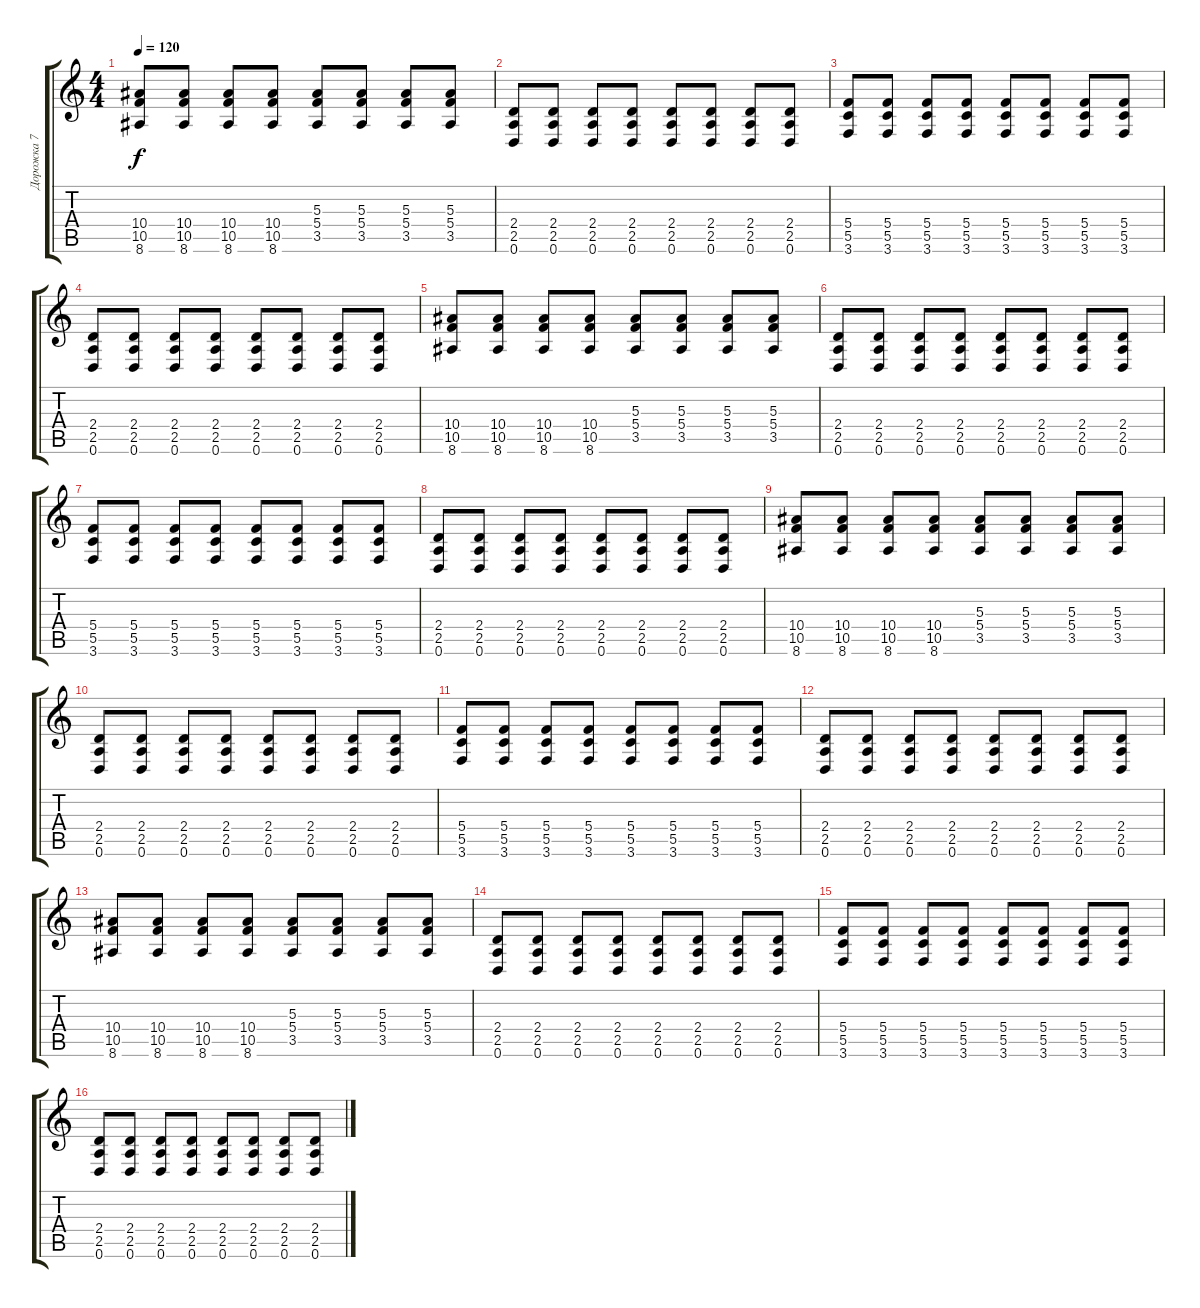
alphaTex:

\track ("Дорожка 7" "Дорожка 7") {instrument distortionguitar}
\staff {score tabs}
\tuning (D4 A3 F3 C3 G2 D2) {hide}
\ts (4 4)
\tempo 120
\clef g2
\ks c
(10.4 10.5 8.6).8{dy f} (10.4 10.5 8.6).8 (10.4 10.5 8.6).8 (10.4 10.5 8.6).8 (5.3 5.4 3.5).8 (5.3 5.4 3.5).8 (5.3 5.4 3.5).8 (5.3 5.4 3.5).8 |
(2.4 2.5 0.6).8 (2.4 2.5 0.6).8 (2.4 2.5 0.6).8 (2.4 2.5 0.6).8 (2.4 2.5 0.6).8 (2.4 2.5 0.6).8 (2.4 2.5 0.6).8 (2.4 2.5 0.6).8 |
(5.4 5.5 3.6).8 (5.4 5.5 3.6).8 (5.4 5.5 3.6).8 (5.4 5.5 3.6).8 (5.4 5.5 3.6).8 (5.4 5.5 3.6).8 (5.4 5.5 3.6).8 (5.4 5.5 3.6).8 |
(2.4 2.5 0.6).8 (2.4 2.5 0.6).8 (2.4 2.5 0.6).8 (2.4 2.5 0.6).8 (2.4 2.5 0.6).8 (2.4 2.5 0.6).8 (2.4 2.5 0.6).8 (2.4 2.5 0.6).8 |
(10.4 10.5 8.6).8 (10.4 10.5 8.6).8 (10.4 10.5 8.6).8 (10.4 10.5 8.6).8 (5.3 5.4 3.5).8 (5.3 5.4 3.5).8 (5.3 5.4 3.5).8 (5.3 5.4 3.5).8 |
(2.4 2.5 0.6).8 (2.4 2.5 0.6).8 (2.4 2.5 0.6).8 (2.4 2.5 0.6).8 (2.4 2.5 0.6).8 (2.4 2.5 0.6).8 (2.4 2.5 0.6).8 (2.4 2.5 0.6).8 |
(5.4 5.5 3.6).8 (5.4 5.5 3.6).8 (5.4 5.5 3.6).8 (5.4 5.5 3.6).8 (5.4 5.5 3.6).8 (5.4 5.5 3.6).8 (5.4 5.5 3.6).8 (5.4 5.5 3.6).8 |
(2.4 2.5 0.6).8 (2.4 2.5 0.6).8 (2.4 2.5 0.6).8 (2.4 2.5 0.6).8 (2.4 2.5 0.6).8 (2.4 2.5 0.6).8 (2.4 2.5 0.6).8 (2.4 2.5 0.6).8 |
(10.4 10.5 8.6).8 (10.4 10.5 8.6).8 (10.4 10.5 8.6).8 (10.4 10.5 8.6).8 (5.3 5.4 3.5).8 (5.3 5.4 3.5).8 (5.3 5.4 3.5).8 (5.3 5.4 3.5).8 |
(2.4 2.5 0.6).8 (2.4 2.5 0.6).8 (2.4 2.5 0.6).8 (2.4 2.5 0.6).8 (2.4 2.5 0.6).8 (2.4 2.5 0.6).8 (2.4 2.5 0.6).8 (2.4 2.5 0.6).8 |
(5.4 5.5 3.6).8 (5.4 5.5 3.6).8 (5.4 5.5 3.6).8 (5.4 5.5 3.6).8 (5.4 5.5 3.6).8 (5.4 5.5 3.6).8 (5.4 5.5 3.6).8 (5.4 5.5 3.6).8 |
(2.4 2.5 0.6).8 (2.4 2.5 0.6).8 (2.4 2.5 0.6).8 (2.4 2.5 0.6).8 (2.4 2.5 0.6).8 (2.4 2.5 0.6).8 (2.4 2.5 0.6).8 (2.4 2.5 0.6).8 |
(10.4 10.5 8.6).8 (10.4 10.5 8.6).8 (10.4 10.5 8.6).8 (10.4 10.5 8.6).8 (5.3 5.4 3.5).8 (5.3 5.4 3.5).8 (5.3 5.4 3.5).8 (5.3 5.4 3.5).8 |
(2.4 2.5 0.6).8 (2.4 2.5 0.6).8 (2.4 2.5 0.6).8 (2.4 2.5 0.6).8 (2.4 2.5 0.6).8 (2.4 2.5 0.6).8 (2.4 2.5 0.6).8 (2.4 2.5 0.6).8 |
(5.4 5.5 3.6).8 (5.4 5.5 3.6).8 (5.4 5.5 3.6).8 (5.4 5.5 3.6).8 (5.4 5.5 3.6).8 (5.4 5.5 3.6).8 (5.4 5.5 3.6).8 (5.4 5.5 3.6).8 |
(2.4 2.5 0.6).8 (2.4 2.5 0.6).8 (2.4 2.5 0.6).8 (2.4 2.5 0.6).8 (2.4 2.5 0.6).8 (2.4 2.5 0.6).8 (2.4 2.5 0.6).8 (2.4 2.5 0.6).8
